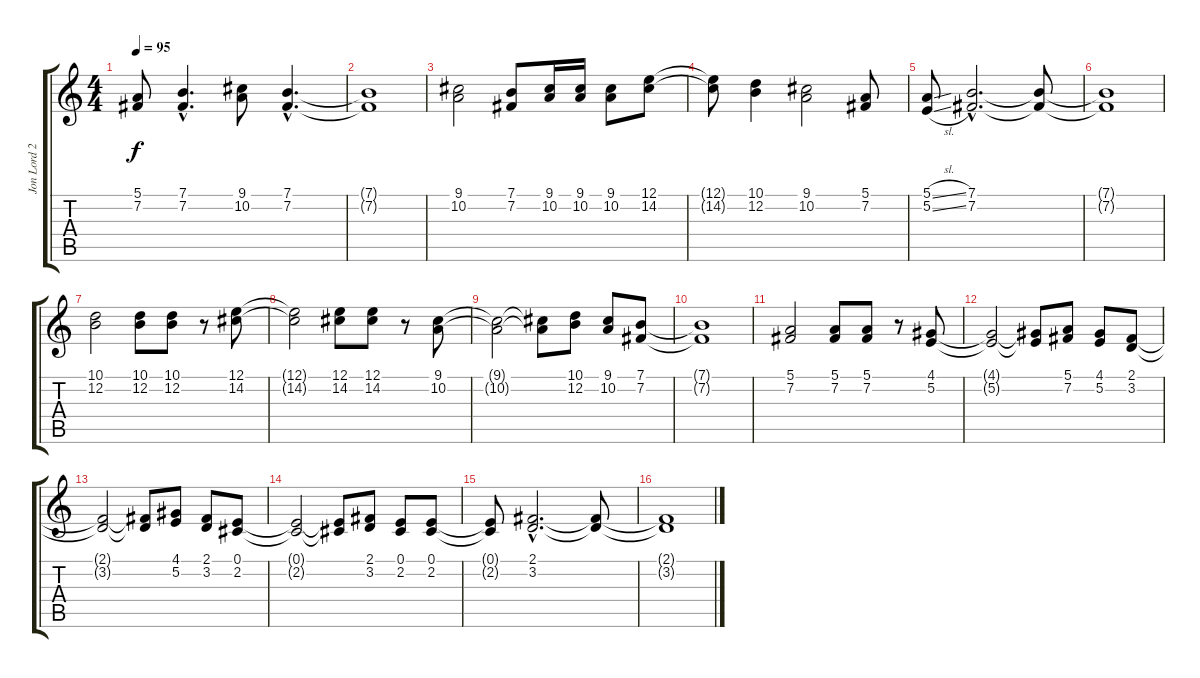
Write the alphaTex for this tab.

\track ("Jon Lord 2" "Jon Lord 2") {instrument drawbarorgan}
\staff {score tabs}
\tuning (E4 B3 G3 D3 A2 E2) {hide}
\ts (4 4)
\tempo 95
\clef g2
\ks c
(5.1 7.2).8{dy f} (7.1{hac} 7.2{hac}).4{d} (9.1 10.2).8 (7.1{hac} 7.2{hac}).4{d} |
(7.1{t} 7.2{t}).1 |
(9.1 10.2).2 (7.1 7.2).8 (9.1 10.2).16 (9.1 10.2).16 (9.1 10.2).8 (12.1 14.2).8 |
(12.1{t} 14.2{t}).8 (10.1 12.2).4 (9.1 10.2).2 (5.1 7.2).8 |
(5.1{sl} 5.2{sl}).8 (7.1{hac} 7.2{hac}).2{d} (7.1{t} 7.2{t}).8 |
(7.1{t} 7.2{t}).1 |
(10.1 12.2).2 (10.1 12.2).8 (10.1 12.2).8 r.8 (12.1 14.2).8 |
(12.1{t} 14.2{t}).2 (12.1 14.2).8 (12.1 14.2).8 r.8 (9.1 10.2).8 |
(9.1{t} 10.2{t}).2 (9.1{t} 10.2{t}).8 (10.1 12.2).8 (9.1 10.2).8 (7.1 7.2).8 |
(7.1{t} 7.2{t}).1 |
(5.1 7.2).2 (5.1 7.2).8 (5.1 7.2).8 r.8 (4.1 5.2).8 |
(4.1{t} 5.2{t}).2 (4.1{t} 5.2{t}).8 (5.1 7.2).8 (4.1 5.2).8 (2.1 3.2).8 |
(2.1{t} 3.2{t}).2 (2.1{t} 3.2{t}).8 (4.1 5.2).8 (2.1 3.2).8 (0.1 2.2).8 |
(0.1{t} 2.2{t}).2 (0.1{t} 2.2{t}).8 (2.1 3.2).8 (0.1 2.2).8 (0.1 2.2).8 |
(0.1{t} 2.2{t}).8 (2.1{hac} 3.2{hac}).2{d} (2.1{t} 3.2{t}).8 |
(2.1{t} 3.2{t}).1
